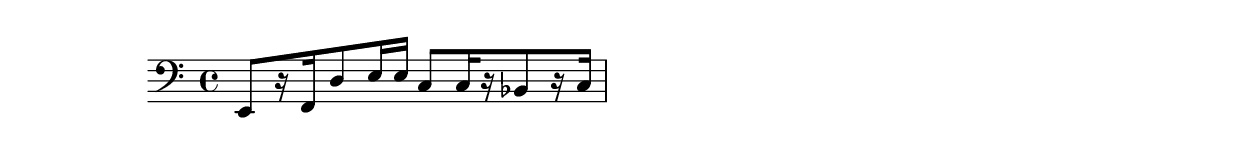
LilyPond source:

#(ly:set-option 'old-relative)
\header {
 texidoc = "The number of beams doesn't change on a rest."
}

\version "1.9.0"

\score { \notes \relative c, {
  \clef bass	 
   e8-[ r16 f d'8 e16 e16]  c8-[ c16 r16 bes8 r16 c16-] |
 }
\paper { raggedright = ##t}
}
